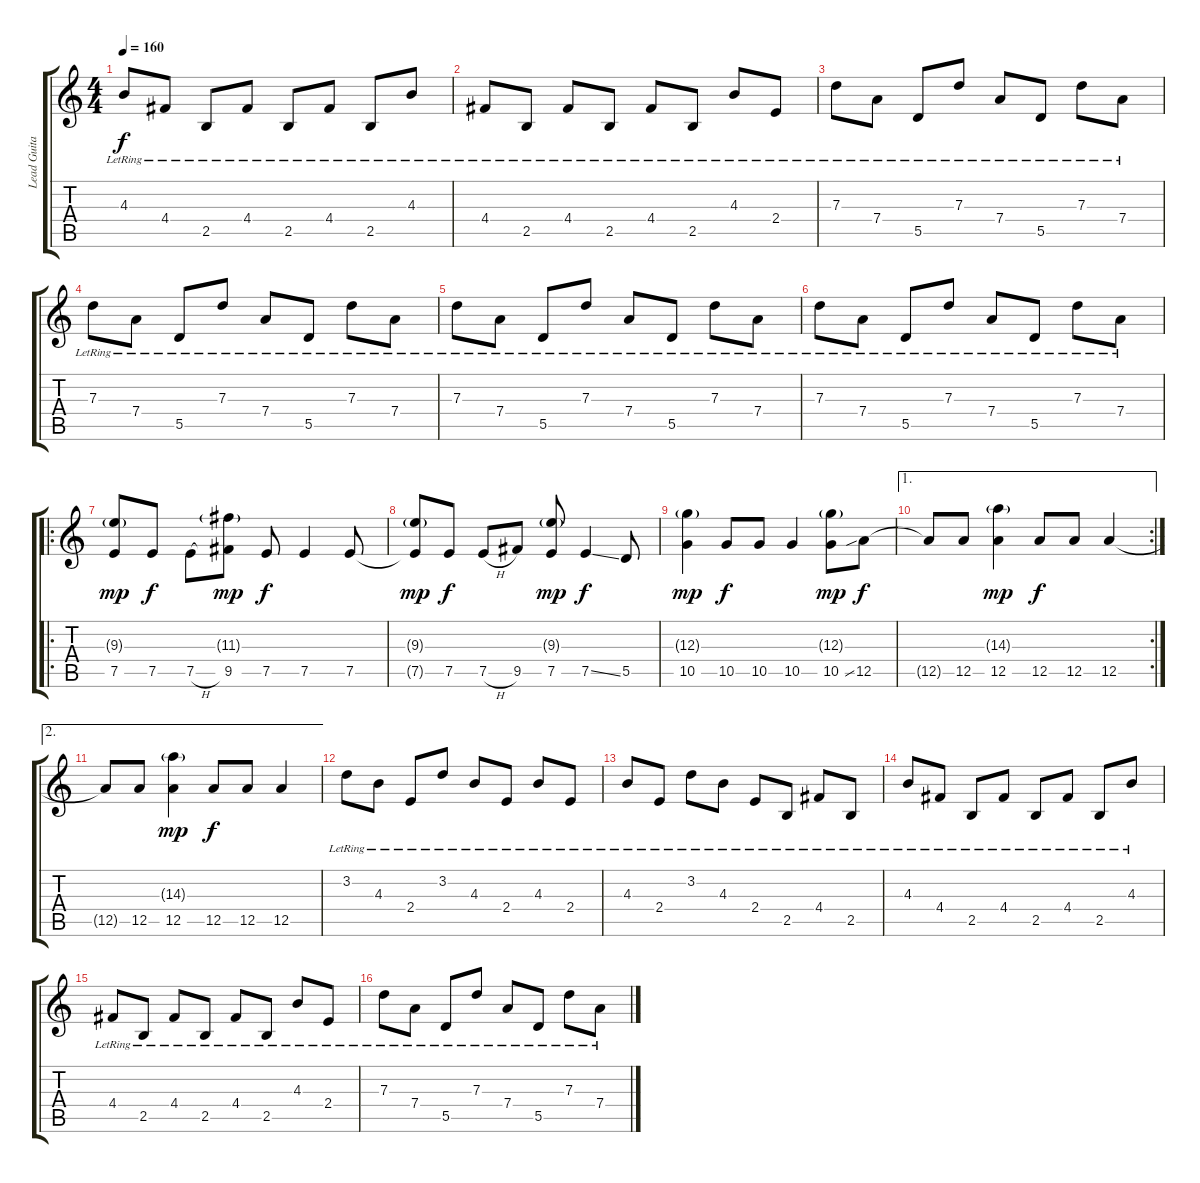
\track ("Lead Guitar" "Lead Guita") {instrument overdrivenguitar}
\staff {score tabs}
\tuning (E4 B3 G3 D3 A2 E2) {hide}
\ts (4 4)
\tempo 160
\clef g2
\ks c
4.3{lr}.8{dy f} 4.4{lr}.8 2.5{lr}.8 4.4{lr}.8 2.5{lr}.8 4.4{lr}.8 2.5{lr}.8 4.3{lr}.8 |
4.4{lr}.8 2.5{lr}.8 4.4{lr}.8 2.5{lr}.8 4.4{lr}.8 2.5{lr}.8 4.3{lr}.8 2.4{lr}.8 |
7.3{lr}.8 7.4{lr}.8 5.5{lr}.8 7.3{lr}.8 7.4{lr}.8 5.5{lr}.8 7.3{lr}.8 7.4{lr}.8 |
7.3{lr}.8 7.4{lr}.8 5.5{lr}.8 7.3{lr}.8 7.4{lr}.8 5.5{lr}.8 7.3{lr}.8 7.4{lr}.8 |
7.3{lr}.8 7.4{lr}.8 5.5{lr}.8 7.3{lr}.8 7.4{lr}.8 5.5{lr}.8 7.3{lr}.8 7.4{lr}.8 |
7.3{lr}.8 7.4{lr}.8 5.5{lr}.8 7.3{lr}.8 7.4{lr}.8 5.5{lr}.8 7.3{lr}.8 7.4{lr}.8 |
\ro
(9.3{g} 7.5).8{dy mp volume 16 instrument overdrivenguitar} 7.5.8{dy f} 7.5{h}.8 (11.3{g} 9.5).8{dy mp} 7.5.8{dy f} 7.5.4 7.5.8 |
(9.3{g} 7.5{t}).8{dy mp} 7.5.8{dy f} 7.5{h}.8 9.5.8 (9.3{g} 7.5).8{dy mp} 7.5{ss}.4{dy f} 5.5.8 |
(12.3{g} 10.5).4{dy mp} 10.5.8{dy f} 10.5.8 10.5.4 (12.3{g} 10.5{ss}).8{dy mp} 12.5.8{dy f} |
\ae 1
\rc 2
12.5{t}.8 12.5.8 (14.3{g} 12.5).4{dy mp} 12.5.8{dy f} 12.5.8 12.5.4 |
\ae 2
12.5{t}.8 12.5.8 (14.3{g} 12.5).4{dy mp} 12.5.8{dy f} 12.5.8 12.5.4 |
3.2{lr}.8{volume 6 instrument acousticguitarsteel} 4.3{lr}.8 2.4{lr}.8 3.2{lr}.8 4.3{lr}.8 2.4{lr}.8 4.3{lr}.8 2.4{lr}.8 |
4.3{lr}.8 2.4{lr}.8 3.2{lr}.8 4.3{lr}.8 2.4{lr}.8 2.5{lr}.8 4.4{lr}.8 2.5{lr}.8 |
4.3{lr}.8 4.4{lr}.8 2.5{lr}.8 4.4{lr}.8 2.5{lr}.8 4.4{lr}.8 2.5{lr}.8 4.3{lr}.8 |
4.4{lr}.8 2.5{lr}.8 4.4{lr}.8 2.5{lr}.8 4.4{lr}.8 2.5{lr}.8 4.3{lr}.8 2.4{lr}.8 |
7.3{lr}.8 7.4{lr}.8 5.5{lr}.8 7.3{lr}.8 7.4{lr}.8 5.5{lr}.8 7.3{lr}.8 7.4{lr}.8
